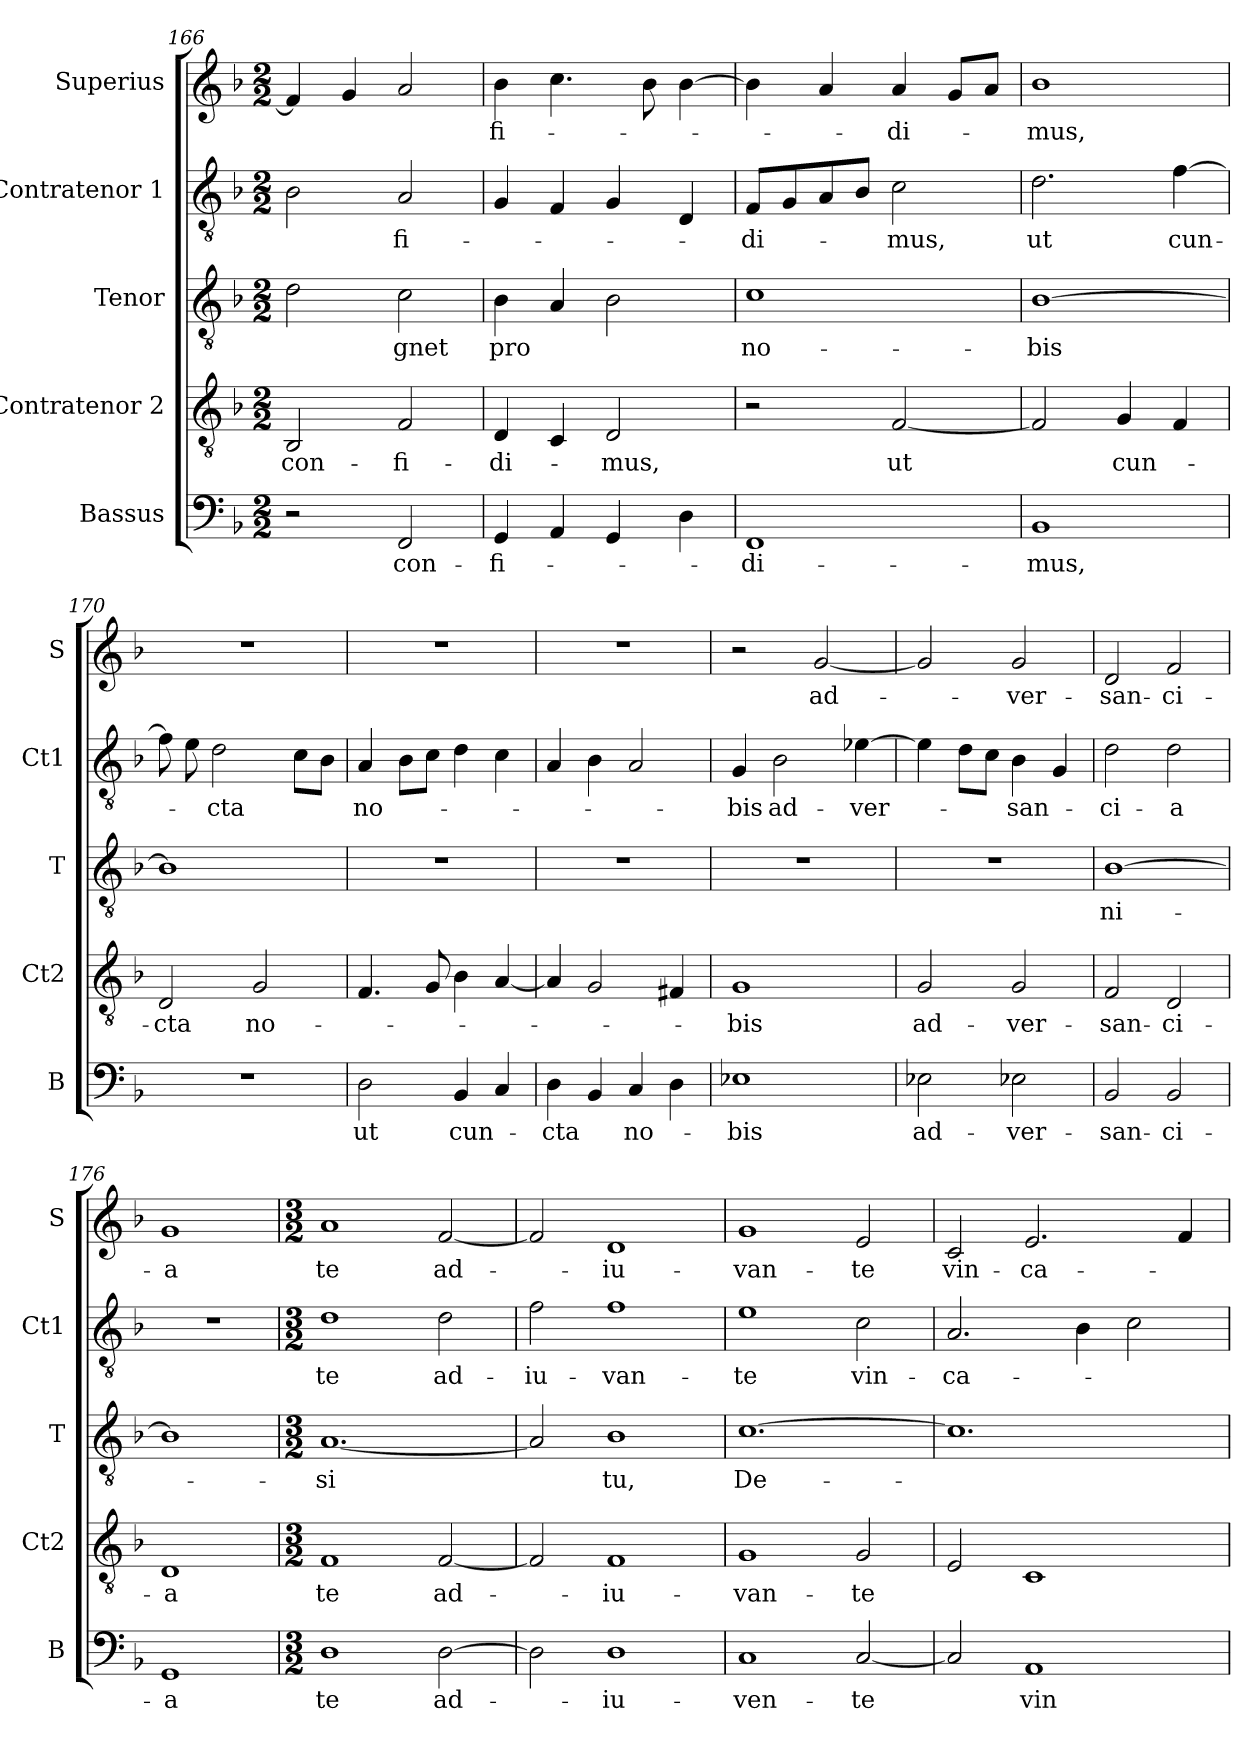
**kern	**text	**kern	**text	**kern	**text	**kern	**text	**kern	**text
*part5	*part5	*part4	*part4	*part3	*part3	*part2	*part2	*part1	*part1
*staff5	*staff5	*staff4	*staff4	*staff3	*staff3	*staff2	*staff2	*staff1	*staff1
*I"Bassus	*	*I"Contratenor 2	*	*I"Tenor	*	*I"Contratenor 1	*	*I"Superius	*
*I'B	*	*I'Ct2	*	*I'T	*	*I'Ct1	*	*I'S	*
*clefF4	*	*clefGv2	*	*clefGv2	*	*clefGv2	*	*clefG2	*
*k[b-]	*	*k[b-]	*	*k[b-]	*	*k[b-]	*	*k[b-]	*
*M2/2	*	*M2/2	*	*M2/2	*	*M2/2	*	*M2/2	*
=166	=166	=166	=166	=166	=166	=166	=166	=166	=166
2r	.	2BB-	con-	2d	.	2B-	.	4f]	.
.	.	.	.	.	.	.	.	4g	.
2FF	con-	2F	-fi-	2c	-gnet	2A	-fi-	2a	.
=167	=167	=167	=167	=167	=167	=167	=167	=167	=167
4GG	-fi-	4D	-di-	4B-	pro	4G	.	4b-	-fi-
4AA	.	4C	.	4A	.	4F	.	4.cc	.
4GG	.	2D	-mus,	2B-	.	4G	.	.	.
.	.	.	.	.	.	.	.	8b-	.
4D	.	.	.	.	.	4D	.	[4b-	.
=168	=168	=168	=168	=168	=168	=168	=168	=168	=168
1FF	-di-	2r	.	1c	no-	8FL	-di-	4b-]	.
.	.	.	.	.	.	8G	.	.	.
.	.	.	.	.	.	8A	.	4a	.
.	.	.	.	.	.	8B-J	.	.	.
.	.	[2F	ut	.	.	2c	-mus,	4a	-di-
.	.	.	.	.	.	.	.	8gL	.
.	.	.	.	.	.	.	.	8aJ	.
=169	=169	=169	=169	=169	=169	=169	=169	=169	=169
1BB-	-mus,	2F]	.	[1B-	-bis	2.d	ut	1b-	-mus,
.	.	4G	cun-	.	.	.	.	.	.
.	.	4F	.	.	.	[4f	cun-	.	.
=170	=170	=170	=170	=170	=170	=170	=170	=170	=170
1r	.	2D	-cta	1B-]	.	8f]	.	1r	.
.	.	.	.	.	.	8e	.	.	.
.	.	.	.	.	.	2d	-cta	.	.
.	.	2G	no-	.	.	.	.	.	.
.	.	.	.	.	.	8cL	.	.	.
.	.	.	.	.	.	8B-J	.	.	.
=171	=171	=171	=171	=171	=171	=171	=171	=171	=171
2D	ut	4.F	.	1r	.	4A	no-	1r	.
.	.	.	.	.	.	8B-L	.	.	.
.	.	8G	.	.	.	8cJ	.	.	.
4BB-	cun-	4B-	.	.	.	4d	.	.	.
4C	.	[4A	.	.	.	4c	.	.	.
=172	=172	=172	=172	=172	=172	=172	=172	=172	=172
4D	-cta	4A]	.	1r	.	4A	.	1r	.
4BB-	.	2G	.	.	.	4B-	.	.	.
4C	no-	.	.	.	.	2A	.	.	.
4D	.	4F#X	.	.	.	.	.	.	.
=173	=173	=173	=173	=173	=173	=173	=173	=173	=173
1E-X	-bis	1G	-bis	1r	.	4G	-bis	2r	.
.	.	.	.	.	.	2B-	ad-	.	.
.	.	.	.	.	.	.	.	[2g	ad-
.	.	.	.	.	.	[4e-X	-ver-	.	.
=174	=174	=174	=174	=174	=174	=174	=174	=174	=174
2E-X	ad-	2G	ad-	1r	.	4e-]	.	2g]	.
.	.	.	.	.	.	8dL	.	.	.
.	.	.	.	.	.	8cJ	.	.	.
2E-X	-ver-	2G	-ver-	.	.	4B-	-san-	2g	-ver-
.	.	.	.	.	.	4G	.	.	.
=175	=175	=175	=175	=175	=175	=175	=175	=175	=175
2BB-	-san-	2F	-san-	[1B-	ni-	2d	-ci-	2d	-san-
2BB-	-ci-	2D	-ci-	.	.	2d	-a	2f	-ci-
=176	=176	=176	=176	=176	=176	=176	=176	=176	=176
1GG	-a	1D	-a	1B-]	.	1r	.	1g	-a
=177	=177	=177	=177	=177	=177	=177	=177	=177	=177
*M3/2	*	*M3/2	*	*M3/2	*	*M3/2	*	*M3/2	*
1D	te	1F	te	[1.A	-si	1d	te	1a	te
[2D	ad-	[2F	ad-	.	.	2d	ad-	[2f	ad-
=178	=178	=178	=178	=178	=178	=178	=178	=178	=178
2D]	.	2F]	.	2A]	.	2f	-iu-	2f]	.
1D	-iu-	1F	-iu-	1B-	tu,	1f	-van-	1d	-iu-
=179	=179	=179	=179	=179	=179	=179	=179	=179	=179
1C	-ven-	1G	-van-	[1.c	De-	1e	-te	1g	-van-
[2C	-te	2G	-te	.	.	2c	vin-	2e	-te
=180	=180	=180	=180	=180	=180	=180	=180	=180	=180
2C]	.	2E	.	1.c]	.	2.A	-ca-	2c	vin-
1AA	vin-	1C	.	.	.	.	.	2.e	-ca-
.	.	.	.	.	.	4B-	.	.	.
.	.	.	.	.	.	2c	.	.	.
.	.	.	.	.	.	.	.	4f	.
=	=	=	=	=	=	=	=	=	=
*-	*-	*-	*-	*-	*-	*-	*-	*-	*-
